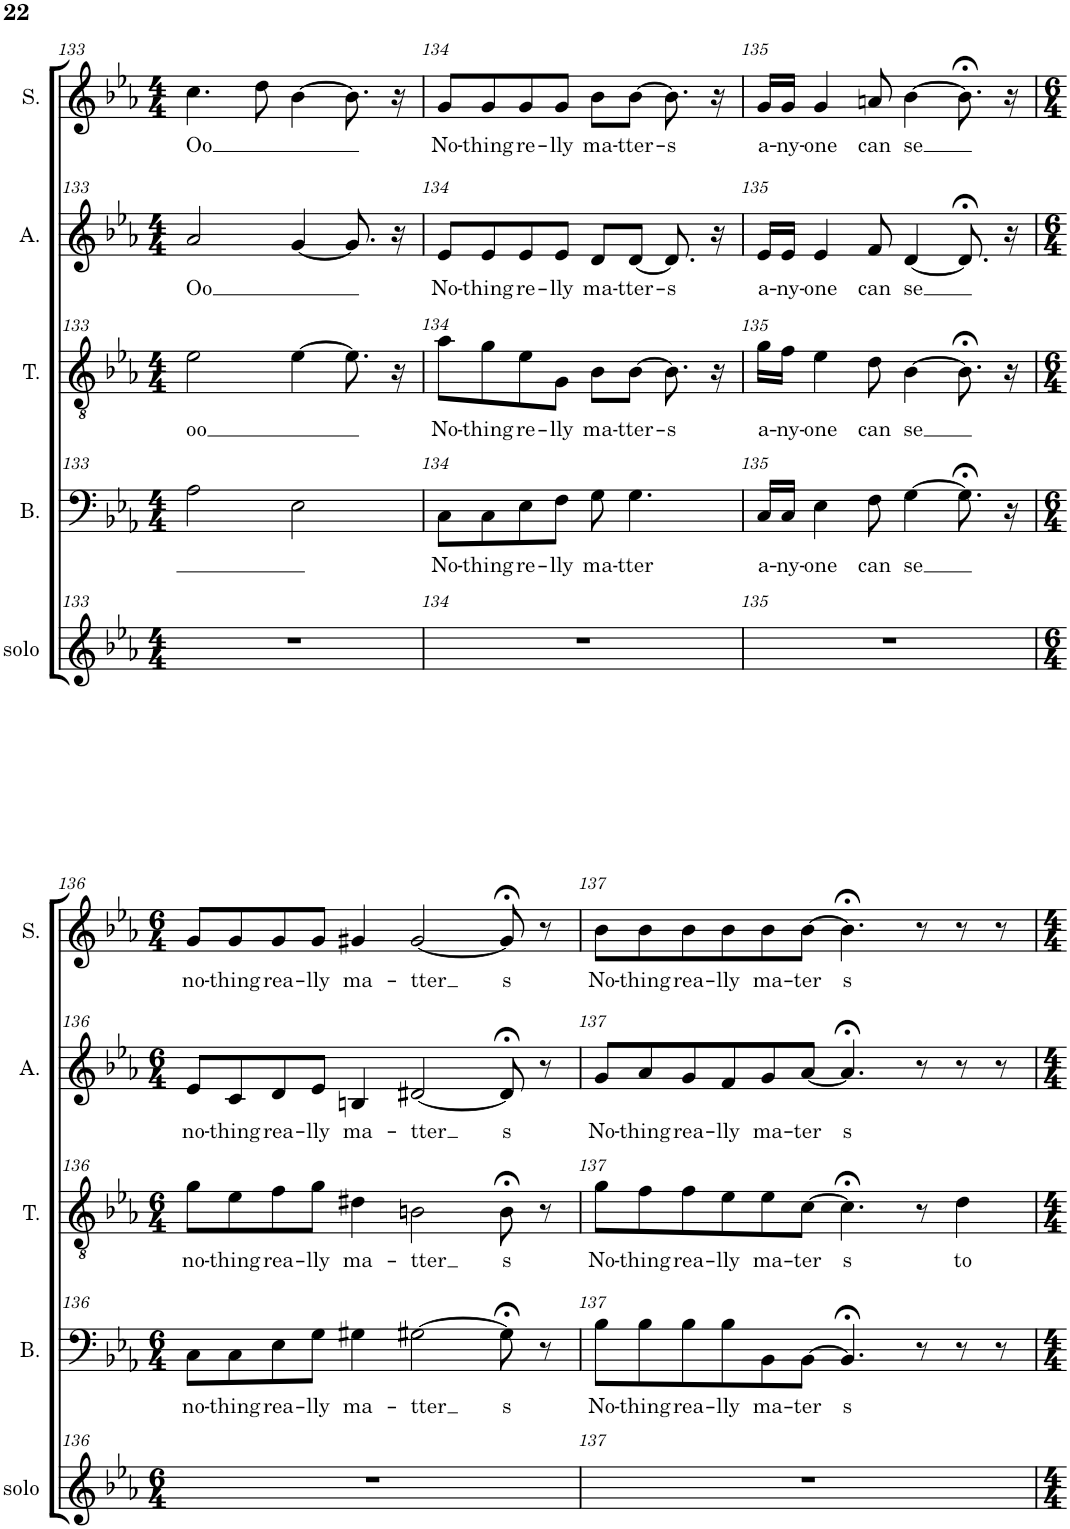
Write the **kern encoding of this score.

**kern	**kern	**text	**kern	**text	**kern	**text	**kern	**text
*part5	*part4	*part4	*part3	*part3	*part2	*part2	*part1	*part1
*staff5	*staff4	*staff4	*staff3	*staff3	*staff2	*staff2	*staff1	*staff1
*I"solo	*I"Bass	*	*I"Tenor	*	*I"Alto	*	*I"Soprano	*
*I'solo	*I'B.	*	*I'T.	*	*I'A.	*	*I'S.	*
!!LO:PB:g=z
*clefG2	*clefF4	*	*clefGv2	*	*clefG2	*	*clefG2	*
*k[b-e-a-]	*k[b-e-a-]	*	*k[b-e-a-]	*	*k[b-e-a-]	*	*k[b-e-a-]	*
*M4/4	*M4/4	*	*M4/4	*	*M4/4	*	*M4/4	*
=133	=133	=133	=133	=133	=133	=133	=133	=133
!	!	!	!	!LO:LY:b	!	!LO:LY:b	!	!LO:LY:b
1r	2A-\	.	2e-\	oo	2a-/	Oo	4.cc\	Oo
.	.	.	.	.	.	.	8dd\	.
.	2E-\	.	[4e-\	.	[4g/	.	[4b-\	.
.	.	.	8.e-\]	.	8.g/]	.	8.b-\]	.
.	.	.	16r	.	16r	.	16r	.
=134	=134	=134	=134	=134	=134	=134	=134	=134
!	!	!LO:LY:b	!	!LO:LY:b	!	!LO:LY:b	!	!LO:LY:b
1r	8C\L	No-	8a-\L	No-	8e-/L	No-	8g/L	No-
!	!	!LO:LY:b	!	!LO:LY:b	!	!LO:LY:b	!	!LO:LY:b
.	8C\	-thing	8g\	-thing	8e-/	-thing	8g/	-thing
!	!	!LO:LY:b	!	!LO:LY:b	!	!LO:LY:b	!	!LO:LY:b
.	8E-\	re-	8e-\	re-	8e-/	re-	8g/	re-
!	!	!LO:LY:b	!	!LO:LY:b	!	!LO:LY:b	!	!LO:LY:b
.	8F\J	-lly	8G\J	-lly	8e-/J	-lly	8g/J	-lly
!	!	!LO:LY:b	!	!LO:LY:b	!	!LO:LY:b	!	!LO:LY:b
.	8G\	ma-	8B-\L	ma-	8d/L	ma-	8b-\L	ma-
!	!	!LO:LY:b	!	!LO:LY:b	!	!LO:LY:b	!	!LO:LY:b
.	4.G\	-tter	[8B-\J	-tter-	[8d/J	-tter-	[8b-\J	-tter-
!	!	!	!	!LO:LY:b	!	!LO:LY:b	!	!LO:LY:b
.	.	.	8.B-\]	-s	8.d/]	-s	8.b-\]	-s
.	.	.	16r	.	16r	.	16r	.
=135	=135	=135	=135	=135	=135	=135	=135	=135
!	!	!LO:LY:b	!	!LO:LY:b	!	!LO:LY:b	!	!LO:LY:b
1r	16C/LL	a-	16g\LL	a-	16e-/LL	a-	16g/LL	a-
!	!	!LO:LY:b	!	!LO:LY:b	!	!LO:LY:b	!	!LO:LY:b
.	16C/JJ	-ny-	16f\JJ	-ny-	16e-/JJ	-ny-	16g/JJ	-ny-
!	!	!LO:LY:b	!	!LO:LY:b	!	!LO:LY:b	!	!LO:LY:b
.	4E-\	-one	4e-\	-one	4e-/	-one	4g/	-one
!	!	!LO:LY:b	!	!LO:LY:b	!	!LO:LY:b	!	!LO:LY:b
.	8F\	can	8d\	can	8f/	can	8an/	can
!	!	!LO:LY:b	!	!LO:LY:b	!	!LO:LY:b	!	!LO:LY:b
.	[4G\	se	[4B-\	se	[4d/	se	[4b-\	se
.	8.G;<\]	.	8.B-;<\]	.	8.d;</]	.	8.b-;<\]	.
.	16r	.	16r	.	16r	.	16r	.
!!LO:LB:g=z
=136	=136	=136	=136	=136	=136	=136	=136	=136
*M6/4	*M6/4	*	*M6/4	*	*M6/4	*	*M6/4	*
!	!	!LO:LY:b	!	!LO:LY:b	!	!LO:LY:b	!	!LO:LY:b
1.r	8C\L	no-	8g\L	no-	8e-/L	no-	8g/L	no-
!	!	!LO:LY:b	!	!LO:LY:b	!	!LO:LY:b	!	!LO:LY:b
.	8C\	-thing	8e-\	-thing	8c/	-thing	8g/	-thing
!	!	!LO:LY:b	!	!LO:LY:b	!	!LO:LY:b	!	!LO:LY:b
.	8E-\	rea-	8f\	rea-	8d/	rea-	8g/	rea-
!	!	!LO:LY:b	!	!LO:LY:b	!	!LO:LY:b	!	!LO:LY:b
.	8G\J	-lly	8g\J	-lly	8e-/J	-lly	8g/J	-lly
!	!	!LO:LY:b	!	!LO:LY:b	!	!LO:LY:b	!	!LO:LY:b
.	4G#X\	ma-	4d#X\	ma-	4Bn/	ma-	4g#X/	ma-
!	!	!LO:LY:b	!	!LO:LY:b	!	!LO:LY:b	!	!LO:LY:b
.	[2G#X\	tter	2Bn\	tter	[2d#X/	tter	[2g#/	tter
!	!	!LO:LY:b	!	!LO:LY:b	!	!LO:LY:b	!	!LO:LY:b
.	8G#;<\]	s	8B;<\	s	8d#;</]	s	8g#;</]	s
.	8r	.	8r	.	8r	.	8r	.
=137	=137	=137	=137	=137	=137	=137	=137	=137
!	!	!LO:LY:b	!	!LO:LY:b	!	!LO:LY:b	!	!LO:LY:b
1.r	8B-\L	No-	8g\L	No-	8g/L	No-	8b-\L	No-
!	!	!LO:LY:b	!	!LO:LY:b	!	!LO:LY:b	!	!LO:LY:b
.	8B-\	-thing	8f\	-thing	8a-/	-thing	8b-\	-thing
!	!	!LO:LY:b	!	!LO:LY:b	!	!LO:LY:b	!	!LO:LY:b
.	8B-\	rea-	8f\	rea-	8g/	rea-	8b-\	rea-
!	!	!LO:LY:b	!	!LO:LY:b	!	!LO:LY:b	!	!LO:LY:b
.	8B-\	-lly	8e-\	-lly	8f/	-lly	8b-\	-lly
!	!	!LO:LY:b	!	!LO:LY:b	!	!LO:LY:b	!	!LO:LY:b
.	8BB-\	ma-	8e-\	ma-	8g/	ma-	8b-\	ma-
!	!	!LO:LY:b	!	!LO:LY:b	!	!LO:LY:b	!	!LO:LY:b
.	[8BB-\J	-ter	[8c\J	-ter	[8a-/J	-ter	[8b-\J	-ter
!	!	!LO:LY:b	!	!LO:LY:b	!	!LO:LY:b	!	!LO:LY:b
.	4.BB-;</]	s	4.c;<\]	s	4.a-;</]	s	4.b-;<\]	s
.	8r	.	8r	.	8r	.	8r	.
!	!	!	!	!LO:LY:b	!	!	!	!
.	8r	.	4d\	to	8r	.	8r	.
.	8r	.	.	.	8r	.	8r	.
=	=	=	=	=	=	=	=	=
*-	*-	*-	*-	*-	*-	*-	*-	*-
